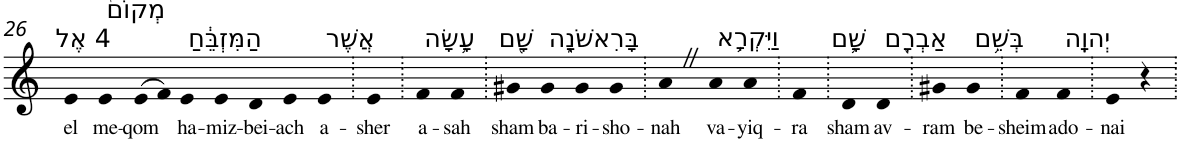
**kern	**text
*part1	*part1
*staff1	*staff1
*I"Piano	*
*I'Pno	*
!!LO:PB:g=z
*clefG2	*
*k[]	*
=26	=26
!LO:TX:a:t=4 אֶל	!
!	!LO:LY:b
4e	el
!LO:TX:a:t=מְקוֹם֙	!
!	!LO:LY:b
4e	me-
!	!LO:LY:b
(>8e	-qom
8f)	.
!LO:TX:a:t=הַמִּזְבֵּ֔חַ	!
!	!LO:LY:b
4e	ha-
!	!LO:LY:b
4e	-miz-
!	!LO:LY:b
4d	-bei-
!	!LO:LY:b
4e	-ach
!LO:TX:a:t=אֲשֶׁר	!
!	!LO:LY:b
4e	a-
=27.	=27.
!	!LO:LY:b
4e	-sher
=28.	=28.
!LO:TX:a:t=עָ֥שָׂה	!
!	!LO:LY:b
4f	a-
!	!LO:LY:b
4f	-sah
=29.	=29.
!LO:TX:a:t=שָׁ֖ם	!
!	!LO:LY:b
4g#X	sham
!LO:TX:a:t=בָּרִאשֹׁנָ֑ה	!
!	!LO:LY:b
4g#	ba-
!	!LO:LY:b
4g#	-ri-
!	!LO:LY:b
4g#	-sho-
=30.	=30.
!	!LO:LY:b
4aZ	-nah
!LO:TX:a:t=וַיִּקְרָ֥א	!
!	!LO:LY:b
4a	va-
!	!LO:LY:b
4a	-yiq-
=31.	=31.
!	!LO:LY:b
4f	-ra
=32.	=32.
!LO:TX:a:t=שָׁ֛ם	!
!	!LO:LY:b
4d	sham
!LO:TX:a:t=אַבְרָ֖ם	!
!	!LO:LY:b
4d	av-
=33.	=33.
!	!LO:LY:b
4g#X	-ram
!LO:TX:a:t=בְּשֵׁ֥ם	!
!	!LO:LY:b
4g#	be-
=34.	=34.
!	!LO:LY:b
4f	-sheim
!LO:TX:a:t=יְהוָֽה	!
!	!LO:LY:b
4f	ado-
=35.	=35.
!	!LO:LY:b
4e	-nai
4r	.
=.	=.
*-	*-
